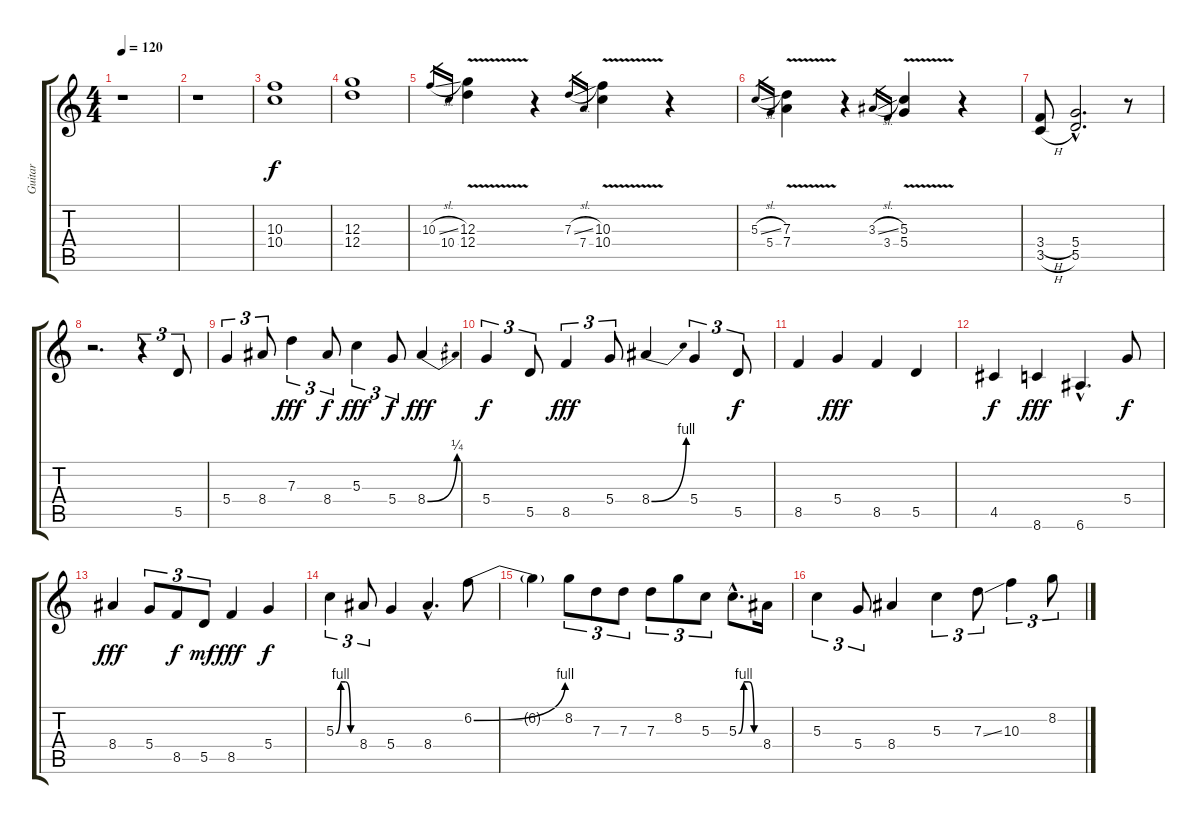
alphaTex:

\track ("Guitar" "Guitar") {instrument overdrivenguitar}
\staff {score tabs}
\tuning (E4 B3 G3 D3 A2 E2) {hide}
\ts (4 4)
\tempo 120
\clef g2
\ks c
r.1{dy fff} |
r.1 |
(10.3 10.4).1{dy f} |
(12.3 12.4).1 |
10.3{sl}.16{gr} 10.4.16{gr} (12.3{v} 12.4{v}).4 r.4 7.3{sl}.16{gr} 7.4.16{gr} (10.3{v} 10.4{v}).4 r.4 |
5.3{sl}.16{gr} 5.4.16{gr} (7.3{v} 7.4{v}).4 r.4 3.3{sl}.16{gr} 3.4.16{gr} (5.3{v} 5.4{v}).4 r.4 |
(3.4{h} 3.5{h}).8 (5.4{hac} 5.5{hac}).2{d} r.8 |
r.2{d} r.4{tu (3 2)} 5.5.8{tu (3 2)} |
5.4.4{tu (3 2)} 8.4.8{tu (3 2)} 7.3.4{tu (3 2) dy fff} 8.4.8{tu (3 2) dy f} 5.3.4{tu (3 2) dy fff} 5.4.8{tu (3 2) dy f} 8.4{be (bend 0 0 60 1)}.4{dy fff} |
5.4.4{tu (3 2) dy f} 5.5.8{tu (3 2)} 8.5.4{tu (3 2) dy fff} 5.4.8{tu (3 2)} 8.4{be (bend 0 0 60 4)}.4 5.4.4{tu (3 2)} 5.5.8{tu (3 2) dy f} |
8.5.4 5.4.4{dy fff} 8.5.4 5.5.4 |
4.5.4{dy f} 8.6.4{dy fff} 6.6{hac}.4{d} 5.4.8{dy f} |
8.4.4{dy fff} 5.4.8{tu (3 2)} 8.5.8{tu (3 2) dy f} 5.5.8{tu (3 2) dy mf} 8.5.4{dy fff} 5.4.4{dy f} |
5.3{be (custom 0 0 15 4 30 4 45 0 60 0)}.4{tu (3 2)} 8.4.8{tu (3 2)} 5.4.4 8.4{hac}.4{d} 6.2{be (bend 0 0 60 4)}.8 |
6.2{t}.4 8.2.8{tu (3 2)} 7.3.8{tu (3 2)} 7.3.8{tu (3 2)} 7.3.8{tu (3 2)} 8.2.8{tu (3 2)} 5.3.8{tu (3 2)} 5.3{be (custom 0 0 15 4 30 4 45 0 60 0) hac}.8{d} 8.4.16 |
5.3.4{tu (3 2)} 5.4.8{tu (3 2)} 8.4.4 5.3.4{tu (3 2)} 7.3{ss}.8{tu (3 2)} 10.3.4{tu (3 2)} 8.2.8{tu (3 2)}
